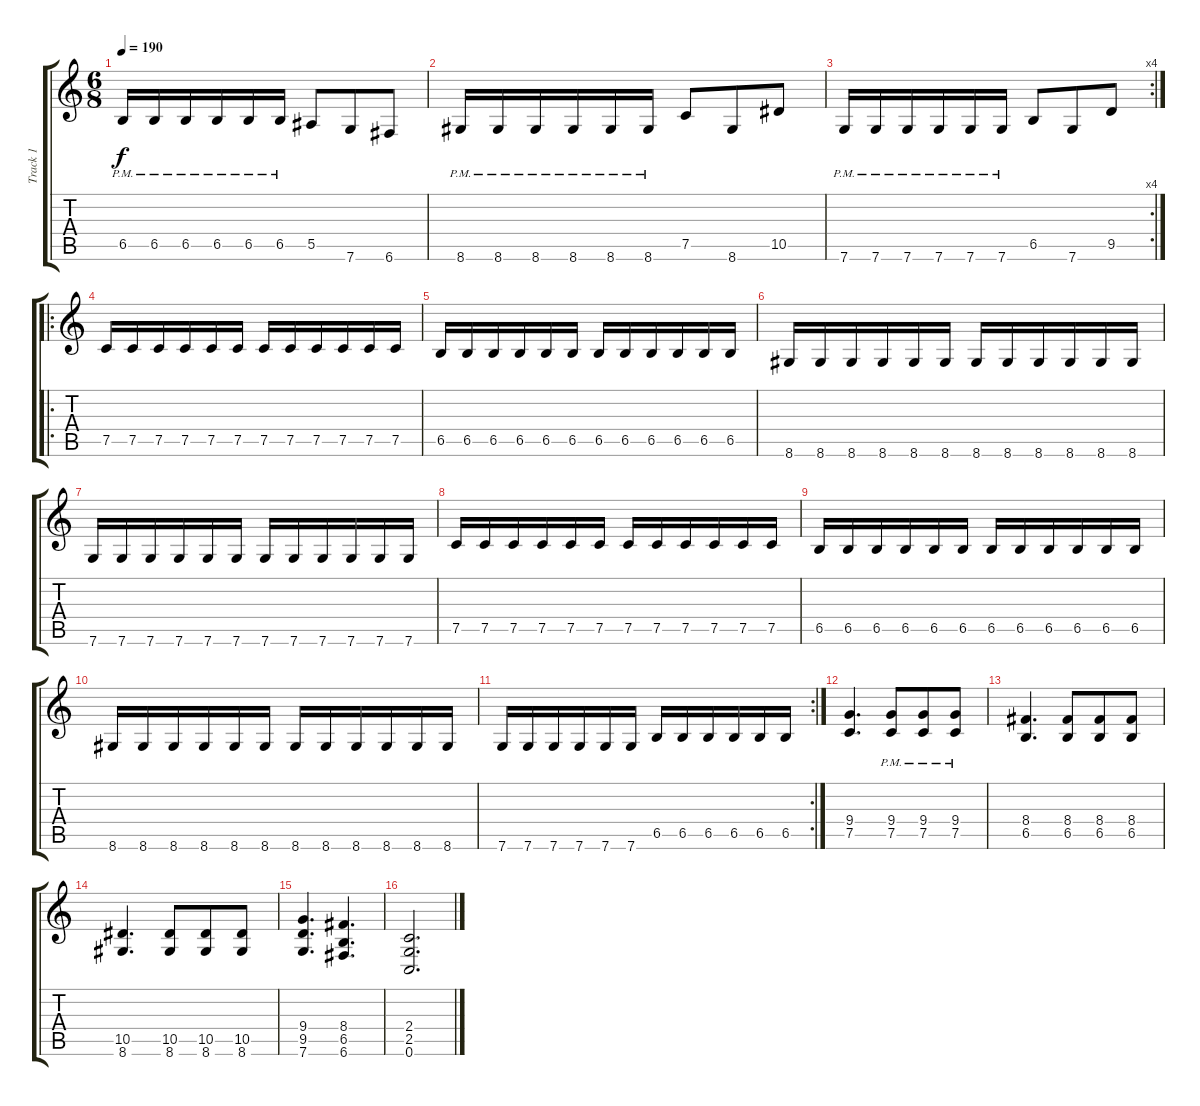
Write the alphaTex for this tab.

\track ("Track 1" "Track 1") {mute instrument distortionguitar}
\staff {score tabs}
\tuning (C4 G3 Eb3 Bb2 F2 C2) {hide}
\ts (6 8)
\tempo 190
\clef g2
\ks c
6.5{pm}.16{dy f} 6.5{pm}.16 6.5{pm}.16 6.5{pm}.16 6.5{pm}.16 6.5{pm}.16 5.5.8 7.6.8 6.6.8 |
8.6{pm}.16 8.6{pm}.16 8.6{pm}.16 8.6{pm}.16 8.6{pm}.16 8.6{pm}.16 7.5.8 8.6.8 10.5.8 |
\rc 4
7.6{pm}.16 7.6{pm}.16 7.6{pm}.16 7.6{pm}.16 7.6{pm}.16 7.6{pm}.16 6.5.8 7.6.8 9.5.8 |
\ro
7.5.16 7.5.16 7.5.16 7.5.16 7.5.16 7.5.16 7.5.16 7.5.16 7.5.16 7.5.16 7.5.16 7.5.16 |
6.5.16 6.5.16 6.5.16 6.5.16 6.5.16 6.5.16 6.5.16 6.5.16 6.5.16 6.5.16 6.5.16 6.5.16 |
8.6.16 8.6.16 8.6.16 8.6.16 8.6.16 8.6.16 8.6.16 8.6.16 8.6.16 8.6.16 8.6.16 8.6.16 |
7.6.16 7.6.16 7.6.16 7.6.16 7.6.16 7.6.16 7.6.16 7.6.16 7.6.16 7.6.16 7.6.16 7.6.16 |
7.5.16 7.5.16 7.5.16 7.5.16 7.5.16 7.5.16 7.5.16 7.5.16 7.5.16 7.5.16 7.5.16 7.5.16 |
6.5.16 6.5.16 6.5.16 6.5.16 6.5.16 6.5.16 6.5.16 6.5.16 6.5.16 6.5.16 6.5.16 6.5.16 |
8.6.16 8.6.16 8.6.16 8.6.16 8.6.16 8.6.16 8.6.16 8.6.16 8.6.16 8.6.16 8.6.16 8.6.16 |
\rc 2
7.6.16 7.6.16 7.6.16 7.6.16 7.6.16 7.6.16 6.5.16 6.5.16 6.5.16 6.5.16 6.5.16 6.5.16 |
(9.4 7.5).4{d} (9.4{pm} 7.5{pm}).8 (9.4{pm} 7.5{pm}).8 (9.4{pm} 7.5{pm}).8 |
(8.4 6.5).4{d} (8.4 6.5).8 (8.4 6.5).8 (8.4 6.5).8 |
(10.5 8.6).4{d} (10.5 8.6).8 (10.5 8.6).8 (10.5 8.6).8 |
(9.4 9.5 7.6).4{d} (8.4 6.5 6.6).4{d} |
(2.4 2.5 0.6).2{d}
